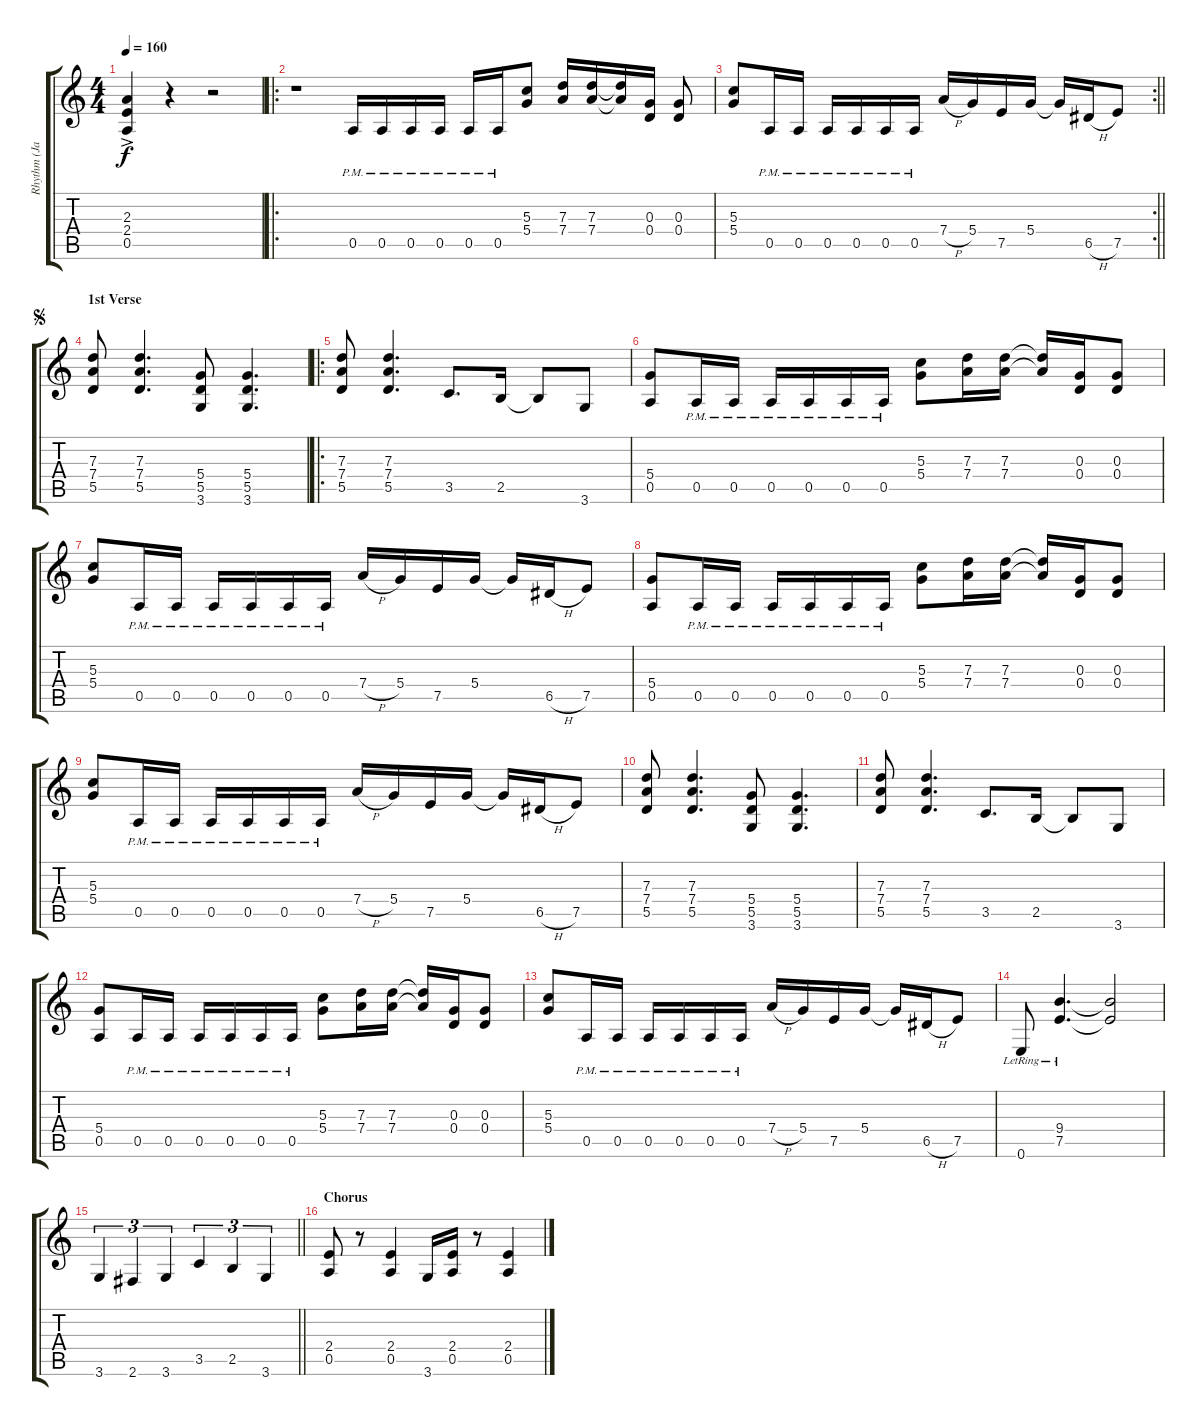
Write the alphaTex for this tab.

\track ("Rhythm (James/Kirk Live)" "Rhythm (Ja") {instrument distortionguitar}
\staff {score tabs}
\tuning (E4 B3 G3 D3 A2 E2) {hide}
\ts (4 4)
\tempo 160
\clef g2
\ks c
(2.3{ac} 2.4{ac} 0.5{ac}).4{dy f} r.4 r.2 |
\ro
r.1 0.5{pm}.16 0.5{pm}.16 0.5{pm}.16 0.5{pm}.16 0.5{pm}.16 0.5{pm}.16 (5.3 5.4).8 (7.3 7.4).16 (7.3 7.4).16 (7.3{t} 7.4{t}).16 (0.3 0.4).16 (0.3 0.4).8 |
\rc 2
\barLineRight lightlight
(5.3 5.4).8 0.5{pm}.16 0.5{pm}.16 0.5{pm}.16 0.5{pm}.16 0.5{pm}.16 0.5{pm}.16 7.4{h}.16 5.4.16 7.5.16 5.4.16 5.4{t}.16 6.5{h}.16 7.5.8 |
\section ("" "1st Verse")
\jump segno
(7.3 7.4 5.5).8 (7.3 7.4 5.5).4{d} (5.4 5.5 3.6).8 (5.4 5.5 3.6).4{d} |
\ro
(7.3 7.4 5.5).8 (7.3 7.4 5.5).4{d} 3.5.8{d} 2.5.16 2.5{t}.8 3.6.8 |
(5.4 0.5).8 0.5{pm}.16 0.5{pm}.16 0.5{pm}.16 0.5{pm}.16 0.5{pm}.16 0.5{pm}.16 (5.3 5.4).8 (7.3 7.4).16 (7.3 7.4).16 (7.3{t} 7.4{t}).16 (0.3 0.4).16 (0.3 0.4).8 |
(5.3 5.4).8 0.5{pm}.16 0.5{pm}.16 0.5{pm}.16 0.5{pm}.16 0.5{pm}.16 0.5{pm}.16 7.4{h}.16 5.4.16 7.5.16 5.4.16 5.4{t}.16 6.5{h}.16 7.5.8 |
(5.4 0.5).8 0.5{pm}.16 0.5{pm}.16 0.5{pm}.16 0.5{pm}.16 0.5{pm}.16 0.5{pm}.16 (5.3 5.4).8 (7.3 7.4).16 (7.3 7.4).16 (7.3{t} 7.4{t}).16 (0.3 0.4).16 (0.3 0.4).8 |
(5.3 5.4).8 0.5{pm}.16 0.5{pm}.16 0.5{pm}.16 0.5{pm}.16 0.5{pm}.16 0.5{pm}.16 7.4{h}.16 5.4.16 7.5.16 5.4.16 5.4{t}.16 6.5{h}.16 7.5.8 |
(7.3 7.4 5.5).8 (7.3 7.4 5.5).4{d} (5.4 5.5 3.6).8 (5.4 5.5 3.6).4{d} |
(7.3 7.4 5.5).8 (7.3 7.4 5.5).4{d} 3.5.8{d} 2.5.16 2.5{t}.8 3.6.8 |
(5.4 0.5).8 0.5{pm}.16 0.5{pm}.16 0.5{pm}.16 0.5{pm}.16 0.5{pm}.16 0.5{pm}.16 (5.3 5.4).8 (7.3 7.4).16 (7.3 7.4).16 (7.3{t} 7.4{t}).16 (0.3 0.4).16 (0.3 0.4).8 |
(5.3 5.4).8 0.5{pm}.16 0.5{pm}.16 0.5{pm}.16 0.5{pm}.16 0.5{pm}.16 0.5{pm}.16 7.4{h}.16 5.4.16 7.5.16 5.4.16 5.4{t}.16 6.5{h}.16 7.5.8 |
0.6{lr}.8 (9.4{lr} 7.5{lr}).4{d} (9.4{t} 7.5{t}).2 |
\barLineRight lightlight
3.6.4{tu (3 2)} 2.6.4{tu (3 2)} 3.6.4{tu (3 2)} 3.5.4{tu (3 2)} 2.5.4{tu (3 2)} 3.6.4{tu (3 2)} |
\section ("" "Chorus")
(2.4 0.5).8 r.8 (2.4 0.5).4 3.6.16 (2.4 0.5).16 r.8 (2.4 0.5).4
